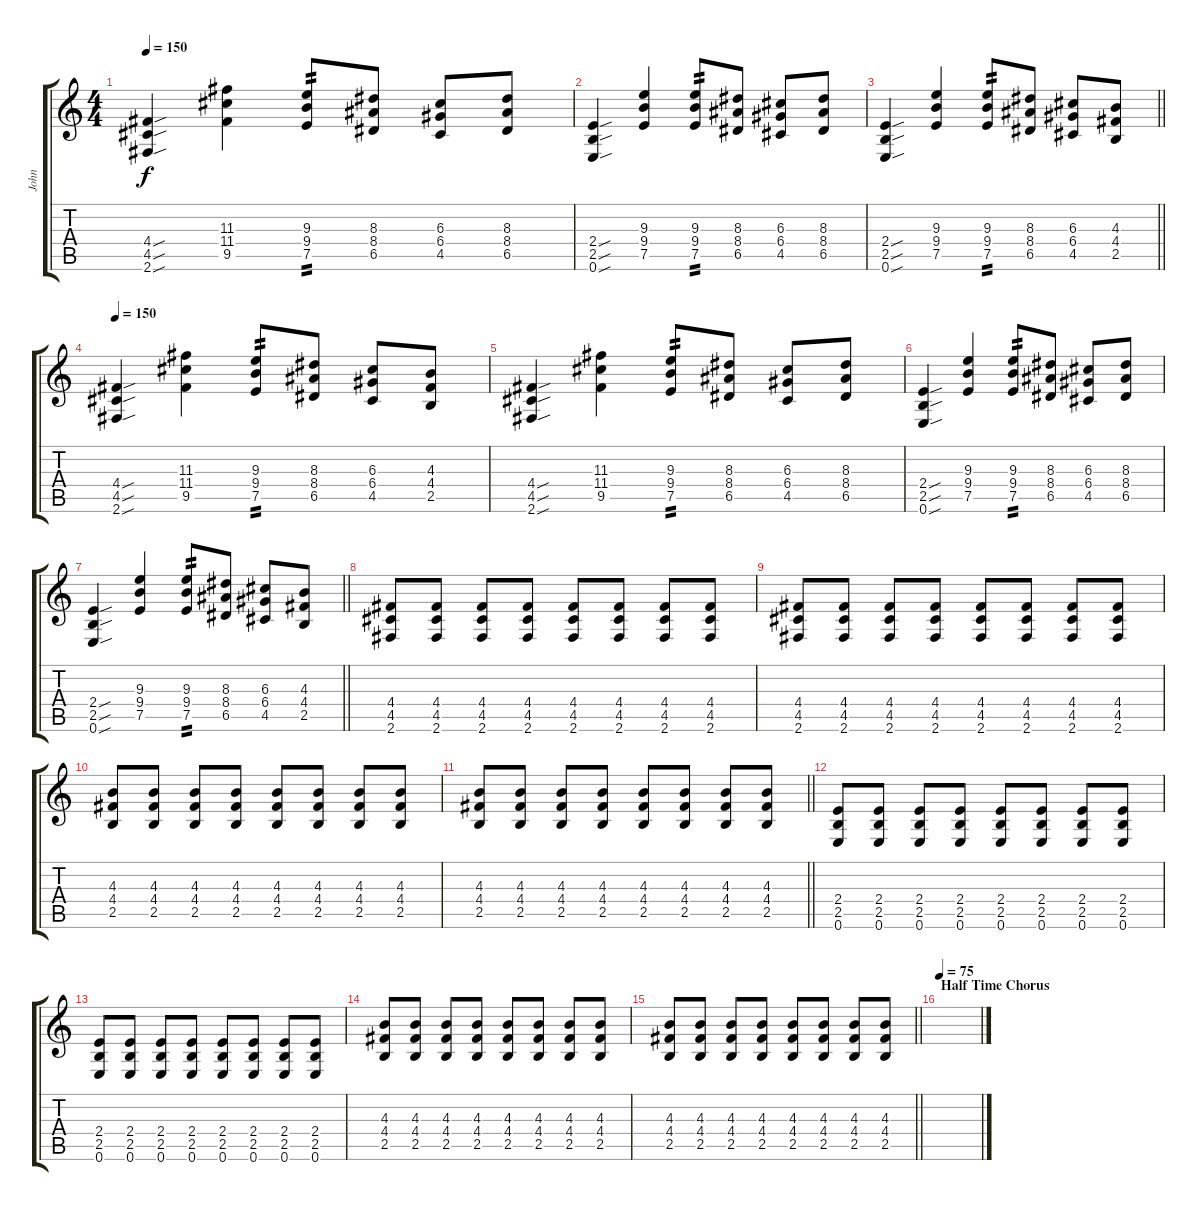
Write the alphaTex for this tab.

\track ("John" "John") {instrument overdrivenguitar}
\staff {score tabs}
\tuning (E4 B3 G3 D3 A2 E2) {hide}
\ts (4 4)
\tempo 150
\clef g2
\ks c
(4.4{sou} 4.5{sou} 2.6{sou}).4{dy f} (11.3 11.4 9.5).4 (9.3 9.4 7.5).8{tp 2} (8.3 8.4 6.5).8 (6.3 6.4 4.5).8 (8.3 8.4 6.5).8 |
(2.4{sou} 2.5{sou} 0.6{sou}).4 (9.3 9.4 7.5).4 (9.3 9.4 7.5).8{tp 2} (8.3 8.4 6.5).8 (6.3 6.4 4.5).8 (8.3 8.4 6.5).8 |
\barLineRight lightlight
(2.4{sou} 2.5{sou} 0.6{sou}).4 (9.3 9.4 7.5).4 (9.3 9.4 7.5).8{tp 2} (8.3 8.4 6.5).8 (6.3 6.4 4.5).8 (4.3 4.4 2.5).8 |
\tempo 150
(4.4{sou} 4.5{sou} 2.6{sou}).4 (11.3 11.4 9.5).4 (9.3 9.4 7.5).8{tp 2} (8.3 8.4 6.5).8 (6.3 6.4 4.5).8 (4.3 4.4 2.5).8 |
(4.4{sou} 4.5{sou} 2.6{sou}).4 (11.3 11.4 9.5).4 (9.3 9.4 7.5).8{tp 2} (8.3 8.4 6.5).8 (6.3 6.4 4.5).8 (8.3 8.4 6.5).8 |
(2.4{sou} 2.5{sou} 0.6{sou}).4 (9.3 9.4 7.5).4 (9.3 9.4 7.5).8{tp 2} (8.3 8.4 6.5).8 (6.3 6.4 4.5).8 (8.3 8.4 6.5).8 |
\barLineRight lightlight
(2.4{sou} 2.5{sou} 0.6{sou}).4 (9.3 9.4 7.5).4 (9.3 9.4 7.5).8{tp 2} (8.3 8.4 6.5).8 (6.3 6.4 4.5).8 (4.3 4.4 2.5).8 |
(4.4 4.5 2.6).8 (4.4 4.5 2.6).8 (4.4 4.5 2.6).8 (4.4 4.5 2.6).8 (4.4 4.5 2.6).8 (4.4 4.5 2.6).8 (4.4 4.5 2.6).8 (4.4 4.5 2.6).8 |
(4.4 4.5 2.6).8 (4.4 4.5 2.6).8 (4.4 4.5 2.6).8 (4.4 4.5 2.6).8 (4.4 4.5 2.6).8 (4.4 4.5 2.6).8 (4.4 4.5 2.6).8 (4.4 4.5 2.6).8 |
(4.3 4.4 2.5).8 (4.3 4.4 2.5).8 (4.3 4.4 2.5).8 (4.3 4.4 2.5).8 (4.3 4.4 2.5).8 (4.3 4.4 2.5).8 (4.3 4.4 2.5).8 (4.3 4.4 2.5).8 |
\barLineRight lightlight
(4.3 4.4 2.5).8 (4.3 4.4 2.5).8 (4.3 4.4 2.5).8 (4.3 4.4 2.5).8 (4.3 4.4 2.5).8 (4.3 4.4 2.5).8 (4.3 4.4 2.5).8 (4.3 4.4 2.5).8 |
(2.4 2.5 0.6).8 (2.4 2.5 0.6).8 (2.4 2.5 0.6).8 (2.4 2.5 0.6).8 (2.4 2.5 0.6).8 (2.4 2.5 0.6).8 (2.4 2.5 0.6).8 (2.4 2.5 0.6).8 |
(2.4 2.5 0.6).8 (2.4 2.5 0.6).8 (2.4 2.5 0.6).8 (2.4 2.5 0.6).8 (2.4 2.5 0.6).8 (2.4 2.5 0.6).8 (2.4 2.5 0.6).8 (2.4 2.5 0.6).8 |
(4.3 4.4 2.5).8 (4.3 4.4 2.5).8 (4.3 4.4 2.5).8 (4.3 4.4 2.5).8 (4.3 4.4 2.5).8 (4.3 4.4 2.5).8 (4.3 4.4 2.5).8 (4.3 4.4 2.5).8 |
\barLineRight lightlight
(4.3 4.4 2.5).8 (4.3 4.4 2.5).8 (4.3 4.4 2.5).8 (4.3 4.4 2.5).8 (4.3 4.4 2.5).8 (4.3 4.4 2.5).8 (4.3 4.4 2.5).8 (4.3 4.4 2.5).8 |
\section ("" "Half Time Chorus")
\tempo 75
